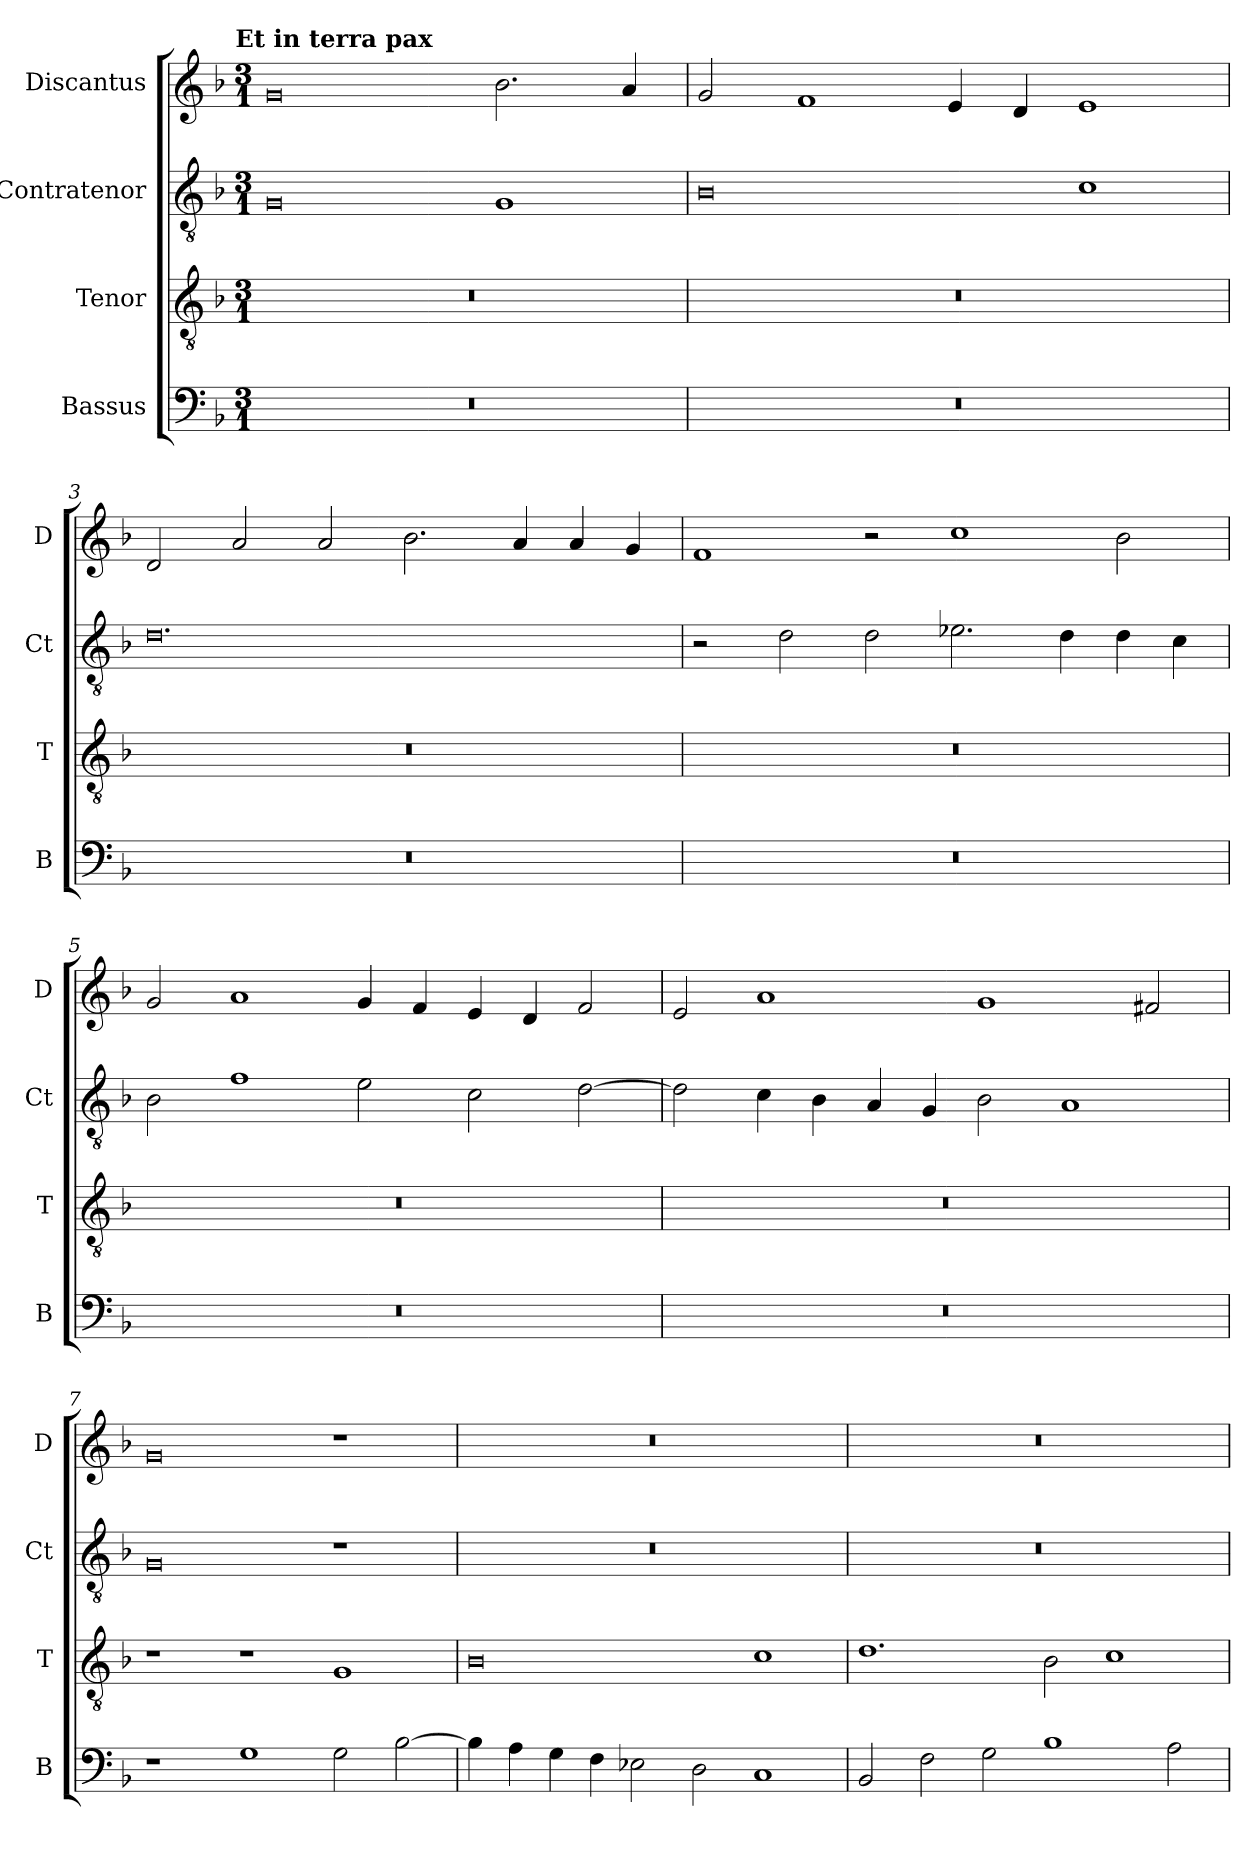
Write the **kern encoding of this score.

**kern	**kern	**kern	**kern
*part4	*part3	*part2	*part1
*staff4	*staff3	*staff2	*staff1
*I"Bassus	*I"Tenor	*I"Contratenor	*I"Discantus
*I'B	*I'T	*I'Ct	*I'D
*clefF4	*clefGv2	*clefGv2	*clefG2
*k[b-]	*k[b-]	*k[b-]	*k[b-]
!!LO:TX:omd:t=Et in terra pax
*M3/1	*M3/1	*M3/1	*M3/1
=1	=1	=1	=1
0.r	0.r	0G	0g
.	.	1G	2.b-\
.	.	.	4a/
=2	=2	=2	=2
0.r	0.r	0B-	2g/
.	.	.	1f
.	.	.	4e/
.	.	.	4d/
.	.	1c	1e
=3	=3	=3	=3
0.r	0.r	0.d	2d/
.	.	.	2a/
.	.	.	2a/
.	.	.	2.b-\
.	.	.	4a/
.	.	.	4a/
.	.	.	4g/
=4	=4	=4	=4
0.r	0.r	2r	1f
.	.	2d\	.
.	.	2d\	2r
.	.	2.e-X\	1cc
.	.	4d\	.
.	.	4d\	2b-\
.	.	4c\	.
=5	=5	=5	=5
0.r	0.r	2B-\	2g/
.	.	1f	1a
.	.	2e\	4g/
.	.	.	4f/
.	.	2c\	4e/
.	.	.	4d/
.	.	[2d\	2f/
=6	=6	=6	=6
0.r	0.r	2d\]	2e/
.	.	4c\	1a
.	.	4B-\	.
.	.	4A/	.
.	.	4G/	.
.	.	2B-\	1g
.	.	1A	.
.	.	.	2f#X/
=7	=7	=7	=7
1r	1r	0G	0g
1G	1r	.	.
2G\	1G	1r	1r
[2B-\	.	.	.
=8	=8	=8	=8
4B-\]	0B-	0.r	0.r
4A\	.	.	.
4G\	.	.	.
4F\	.	.	.
2E-X\	.	.	.
2D\	.	.	.
1C	1c	.	.
=9	=9	=9	=9
2BB-/	1.d	0.r	0.r
2F\	.	.	.
2G\	.	.	.
1B-	2B-\	.	.
.	1c	.	.
2A\	.	.	.
=	=	=	=
*-	*-	*-	*-
